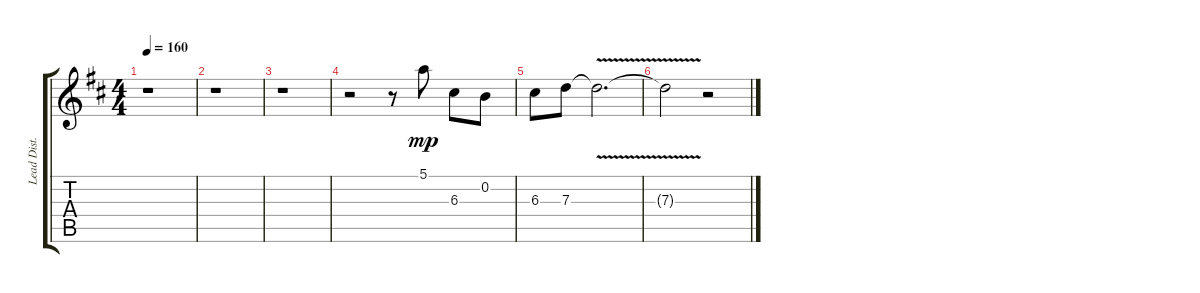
\track ("Lead Dist." "Lead Dist.") {instrument distortionguitar}
\staff {score tabs}
\tuning (E4 B3 G3 D3 A2 E2) {hide}
\ts (4 4)
\tempo 160
\clef g2
\ks d
r.1{dy mp} |
r.1 |
r.1 |
r.2 r.8 5.1.8 6.3.8 0.2.8 |
6.3.8 7.3.8 7.3{v t}.2{d} |
7.3{t}.2 r.2
